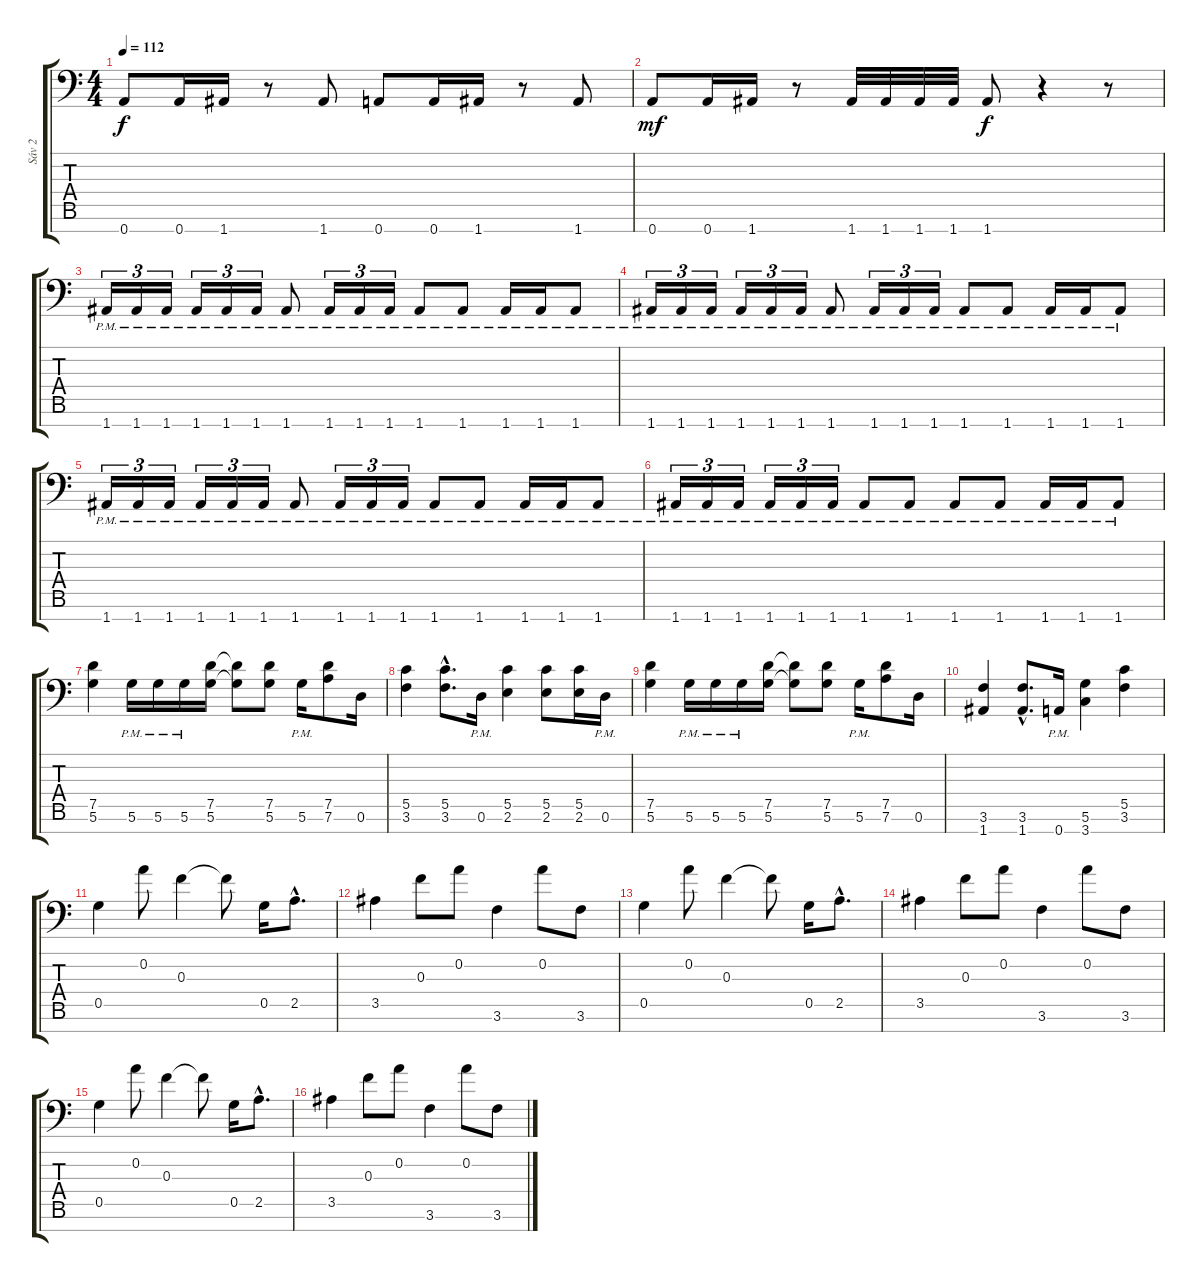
\track ("Sáv 2" "Sáv 2") {instrument distortionguitar}
\staff {score tabs}
\tuning (D4 A3 F3 C3 G2 D2 A1) {hide}
\ts (4 4)
\tempo 112
\clef f4
\ks c
0.7.8{dy f} 0.7.16 1.7.16 r.8 1.7.8 0.7.8 0.7.16 1.7.16 r.8 1.7.8 |
0.7.8{dy mf} 0.7.16 1.7.16 r.8 1.7.32 1.7.32 1.7.32 1.7.32 1.7.8{dy f} r.4 r.8 |
1.7{pm}.16{tu (3 2)} 1.7{pm}.16{tu (3 2)} 1.7{pm}.16{tu (3 2)} 1.7{pm}.16{tu (3 2)} 1.7{pm}.16{tu (3 2)} 1.7{pm}.16{tu (3 2)} 1.7{pm}.8 1.7{pm}.16{tu (3 2)} 1.7{pm}.16{tu (3 2)} 1.7{pm}.16{tu (3 2)} 1.7{pm}.8 1.7{pm}.8 1.7{pm}.16 1.7{pm}.16 1.7{pm}.8 |
1.7{pm}.16{tu (3 2)} 1.7{pm}.16{tu (3 2)} 1.7{pm}.16{tu (3 2)} 1.7{pm}.16{tu (3 2)} 1.7{pm}.16{tu (3 2)} 1.7{pm}.16{tu (3 2)} 1.7{pm}.8 1.7{pm}.16{tu (3 2)} 1.7{pm}.16{tu (3 2)} 1.7{pm}.16{tu (3 2)} 1.7{pm}.8 1.7{pm}.8 1.7{pm}.16 1.7{pm}.16 1.7{pm}.8 |
1.7{pm}.16{tu (3 2)} 1.7{pm}.16{tu (3 2)} 1.7{pm}.16{tu (3 2)} 1.7{pm}.16{tu (3 2)} 1.7{pm}.16{tu (3 2)} 1.7{pm}.16{tu (3 2)} 1.7{pm}.8 1.7{pm}.16{tu (3 2)} 1.7{pm}.16{tu (3 2)} 1.7{pm}.16{tu (3 2)} 1.7{pm}.8 1.7{pm}.8 1.7{pm}.16 1.7{pm}.16 1.7{pm}.8 |
1.7{pm}.16{tu (3 2)} 1.7{pm}.16{tu (3 2)} 1.7{pm}.16{tu (3 2)} 1.7{pm}.16{tu (3 2)} 1.7{pm}.16{tu (3 2)} 1.7{pm}.16{tu (3 2)} 1.7{pm}.8 1.7{pm}.8 1.7{pm}.8 1.7{pm}.8 1.7{pm}.16 1.7{pm}.16 1.7{pm}.8 |
(7.5 5.6).4 5.6{pm}.16 5.6{pm}.16 5.6{pm}.16 (7.5 5.6).16 (7.5{t} 5.6{t}).8 (7.5 5.6).8 5.6{pm}.16 (7.5 7.6).8 0.6.16 |
(5.5 3.6).4 (5.5{hac} 3.6{hac}).8{d} 0.6{pm}.16 (5.5 2.6).4 (5.5 2.6).8 (5.5 2.6).16 0.6{pm}.16 |
(7.5 5.6).4 5.6{pm}.16 5.6{pm}.16 5.6{pm}.16 (7.5 5.6).16 (7.5{t} 5.6{t}).8 (7.5 5.6).8 5.6{pm}.16 (7.5 7.6).8 0.6.16 |
(3.6 1.7).4 (3.6{hac} 1.7{hac}).8{d} 0.7{pm}.16 (5.6 3.7).4 (5.5 3.6).4 |
0.5.4 0.2.8 0.3.4 0.3{t}.8 0.5.16 2.5{hac}.8{d} |
3.5.4 0.3.8 0.2.8 3.6.4 0.2.8 3.6.8 |
0.5.4 0.2.8 0.3.4 0.3{t}.8 0.5.16 2.5{hac}.8{d} |
3.5.4 0.3.8 0.2.8 3.6.4 0.2.8 3.6.8 |
0.5.4 0.2.8 0.3.4 0.3{t}.8 0.5.16 2.5{hac}.8{d} |
3.5.4 0.3.8 0.2.8 3.6.4 0.2.8 3.6.8
